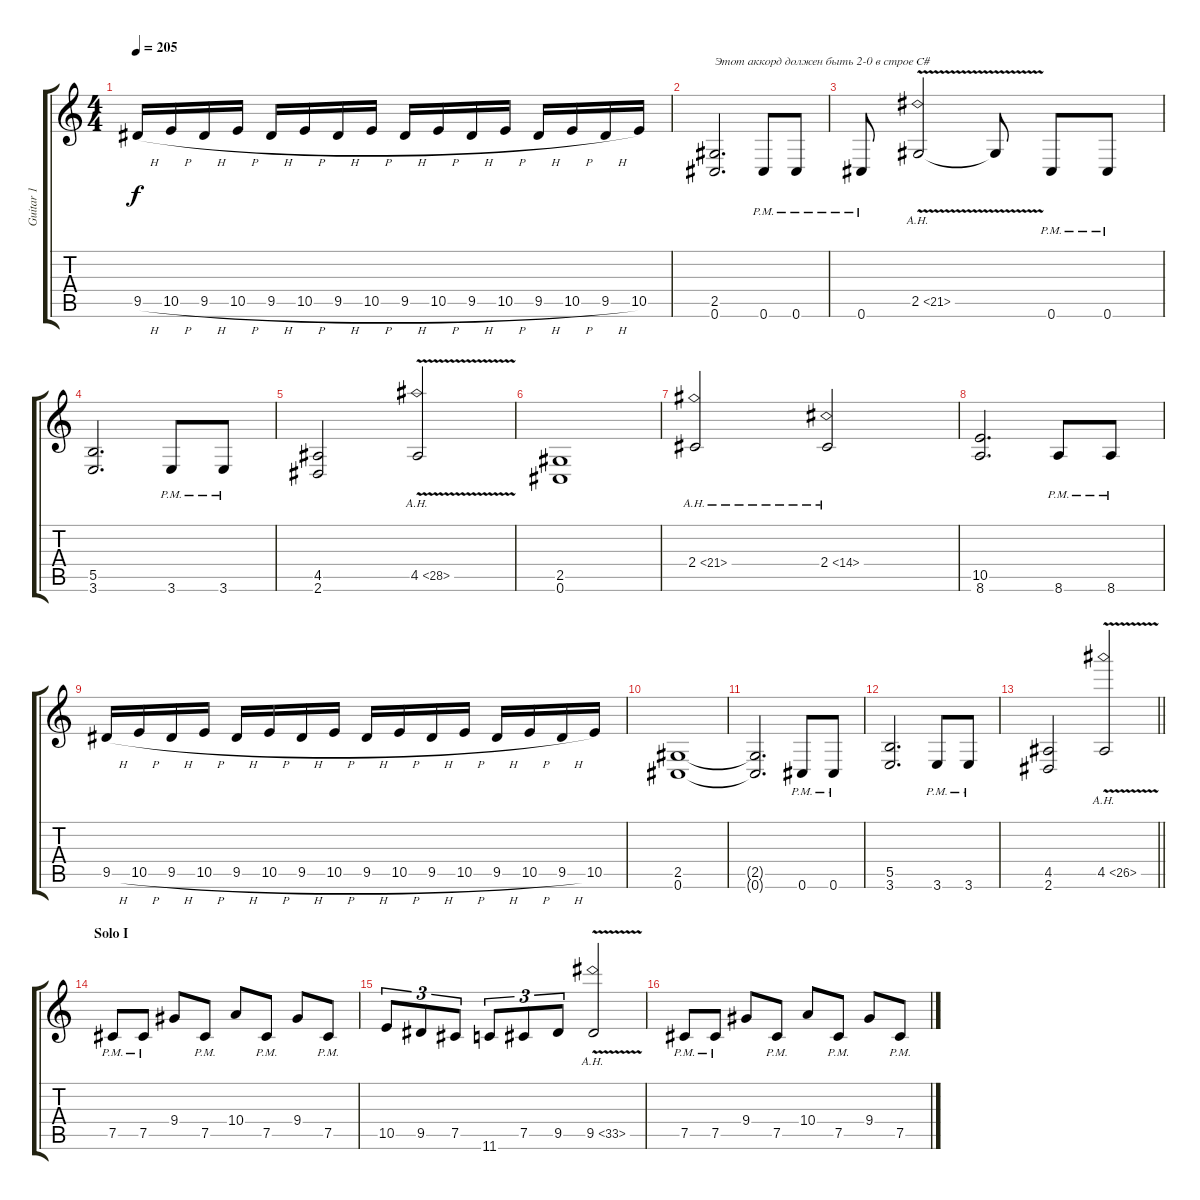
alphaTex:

\track ("Guitar 1" "Guitar 1") {instrument distortionguitar}
\staff {score tabs}
\tuning (Db4 Ab3 E3 B2 Gb2 Db2) {hide}
\ts (4 4)
\tempo 205
\clef g2
\ks c
9.5{h}.16{dy f} 10.5{h}.16 9.5{h}.16 10.5{h}.16 9.5{h}.16 10.5{h}.16 9.5{h}.16 10.5{h}.16 9.5{h}.16 10.5{h}.16 9.5{h}.16 10.5{h}.16 9.5{h}.16 10.5{h}.16 9.5{h}.16 10.5.16 |
(2.5 0.6).2{d txt "Этот аккорд должен быть 2-0 в строе C#"} 0.6{pm}.8 0.6{pm}.8 |
0.6{pm}.8 2.5{ah 19 v}.2 2.5{t}.8 0.6{pm}.8 0.6{pm}.8 |
(5.5 3.6).2{d} 3.6{pm}.8 3.6{pm}.8 |
(4.5 2.6).2 4.5{ah 24 v}.2 |
(2.5 0.6).1 |
2.4{ah 19}.2 2.4{ah 12}.2 |
(10.5 8.6).2{d} 8.6{pm}.8 8.6{pm}.8 |
9.5{h}.16 10.5{h}.16 9.5{h}.16 10.5{h}.16 9.5{h}.16 10.5{h}.16 9.5{h}.16 10.5{h}.16 9.5{h}.16 10.5{h}.16 9.5{h}.16 10.5{h}.16 9.5{h}.16 10.5{h}.16 9.5{h}.16 10.5.16 |
(2.5 0.6).1 |
(2.5{t} 0.6{t}).2{d} 0.6{pm}.8 0.6{pm}.8 |
(5.5 3.6).2{d} 3.6{pm}.8 3.6{pm}.8 |
\barLineRight lightlight
(4.5 2.6).2 4.5{ah 22 v}.2 |
\section ("" "Solo I")
7.5{pm}.8 7.5{pm}.8 9.4.8 7.5{pm}.8 10.4.8 7.5{pm}.8 9.4.8 7.5{pm}.8 |
10.5.8{tu (3 2)} 9.5.8{tu (3 2)} 7.5.8{tu (3 2)} 11.6.8{tu (3 2)} 7.5.8{tu (3 2)} 9.5.8{tu (3 2)} 9.5{ah 24 v}.2 |
7.5{pm}.8 7.5{pm}.8 9.4.8 7.5{pm}.8 10.4.8 7.5{pm}.8 9.4.8 7.5{pm}.8
